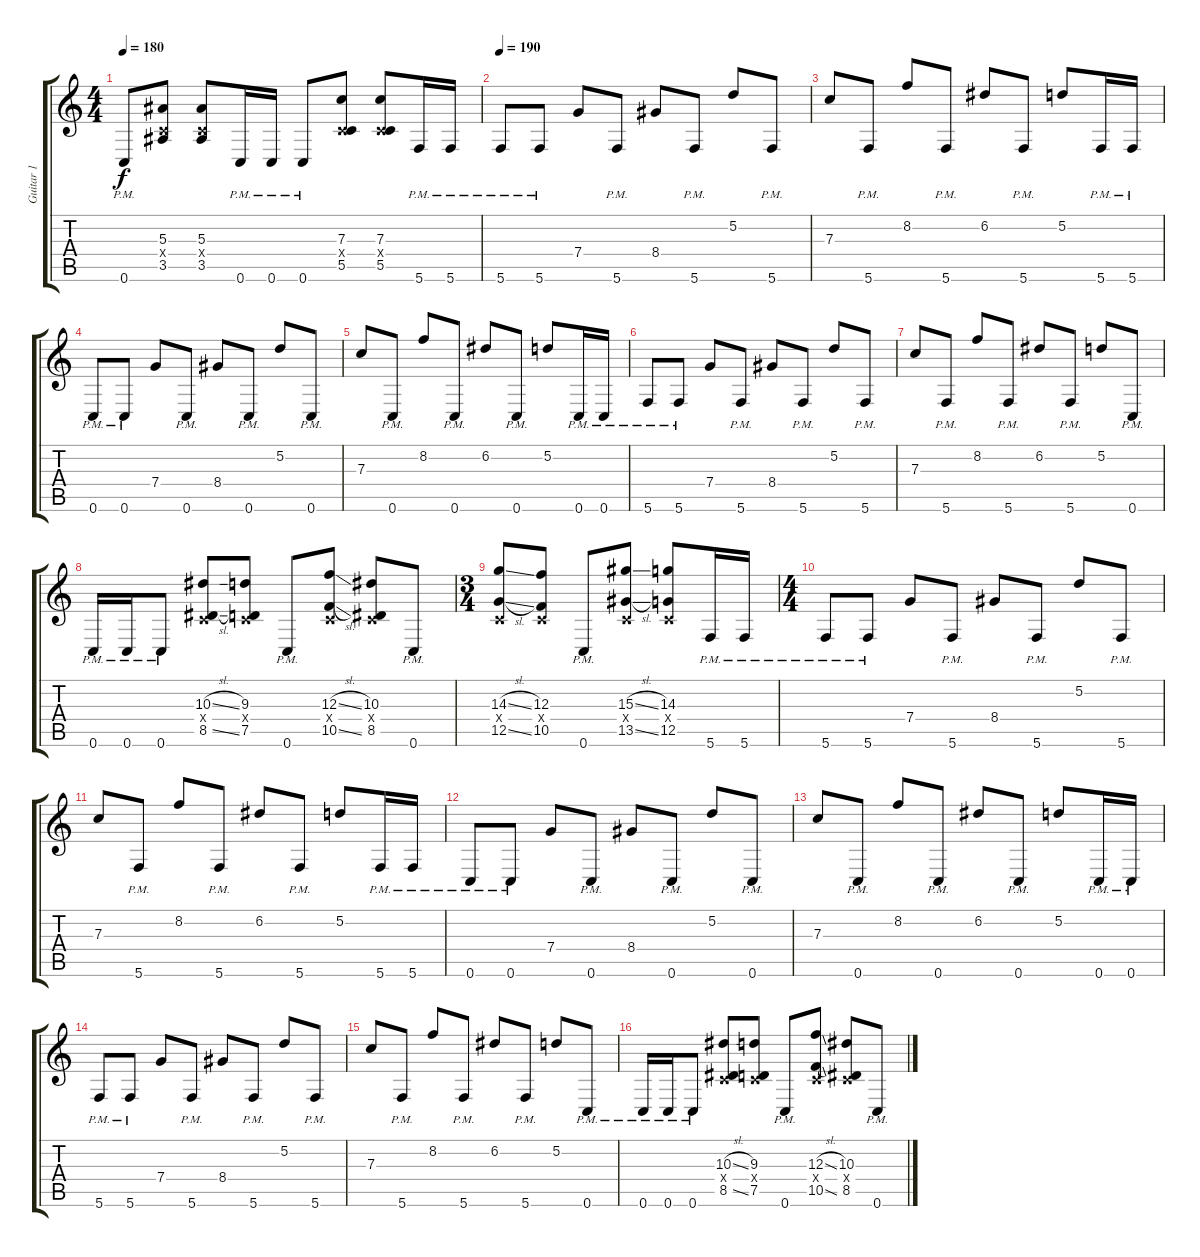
\track ("Guitar 1" "Guitar 1") {instrument distortionguitar}
\staff {score tabs}
\tuning (D4 A3 F3 C3 G2 C2) {hide}
\ts (4 4)
\tempo 180
\clef g2
\ks c
0.6{pm}.8{dy f} (5.3 0.4{x} 3.5).8 (5.3 0.4{x} 3.5).8 0.6{pm}.16 0.6{pm}.16 0.6{pm}.8 (7.3 0.4{x} 5.5).8 (7.3 0.4{x} 5.5).8 5.6{pm}.16 5.6{pm}.16 |
\tempo 190
5.6{pm}.8 5.6{pm}.8 7.4.8 5.6{pm}.8 8.4.8 5.6{pm}.8 5.2.8 5.6{pm}.8 |
7.3.8 5.6{pm}.8 8.2.8 5.6{pm}.8 6.2.8 5.6{pm}.8 5.2.8 5.6{pm}.16 5.6{pm}.16 |
0.6{pm}.8 0.6{pm}.8 7.4.8 0.6{pm}.8 8.4.8 0.6{pm}.8 5.2.8 0.6{pm}.8 |
7.3.8 0.6{pm}.8 8.2.8 0.6{pm}.8 6.2.8 0.6{pm}.8 5.2.8 0.6{pm}.16 0.6{pm}.16 |
5.6{pm}.8 5.6{pm}.8 7.4.8 5.6{pm}.8 8.4.8 5.6{pm}.8 5.2.8 5.6{pm}.8 |
7.3.8 5.6{pm}.8 8.2.8 5.6{pm}.8 6.2.8 5.6{pm}.8 5.2.8 0.6{pm}.8 |
0.6{pm}.16 0.6{pm}.16 0.6{pm}.8 (10.3{sl} 0.4{x} 8.5{sl}).8 (9.3 0.4{x} 7.5).8 0.6{pm}.8 (12.3{sl} 0.4{x} 10.5{sl}).8 (10.3 0.4{x} 8.5).8 0.6{pm}.8 |
\ts (3 4)
(14.3{sl} 0.4{x} 12.5{sl}).8 (12.3 0.4{x} 10.5).8 0.6{pm}.8 (15.3{sl} 0.4{x} 13.5{sl}).8 (14.3 0.4{x} 12.5).8 5.6{pm}.16 5.6{pm}.16 |
\ts (4 4)
5.6{pm}.8 5.6{pm}.8 7.4.8 5.6{pm}.8 8.4.8 5.6{pm}.8 5.2.8 5.6{pm}.8 |
7.3.8 5.6{pm}.8 8.2.8 5.6{pm}.8 6.2.8 5.6{pm}.8 5.2.8 5.6{pm}.16 5.6{pm}.16 |
0.6{pm}.8 0.6{pm}.8 7.4.8 0.6{pm}.8 8.4.8 0.6{pm}.8 5.2.8 0.6{pm}.8 |
7.3.8 0.6{pm}.8 8.2.8 0.6{pm}.8 6.2.8 0.6{pm}.8 5.2.8 0.6{pm}.16 0.6{pm}.16 |
5.6{pm}.8 5.6{pm}.8 7.4.8 5.6{pm}.8 8.4.8 5.6{pm}.8 5.2.8 5.6{pm}.8 |
7.3.8 5.6{pm}.8 8.2.8 5.6{pm}.8 6.2.8 5.6{pm}.8 5.2.8 0.6{pm}.8 |
0.6{pm}.16 0.6{pm}.16 0.6{pm}.8 (10.3{sl} 0.4{x} 8.5{sl}).8 (9.3 0.4{x} 7.5).8 0.6{pm}.8 (12.3{sl} 0.4{x} 10.5{sl}).8 (10.3 0.4{x} 8.5).8 0.6{pm}.8
